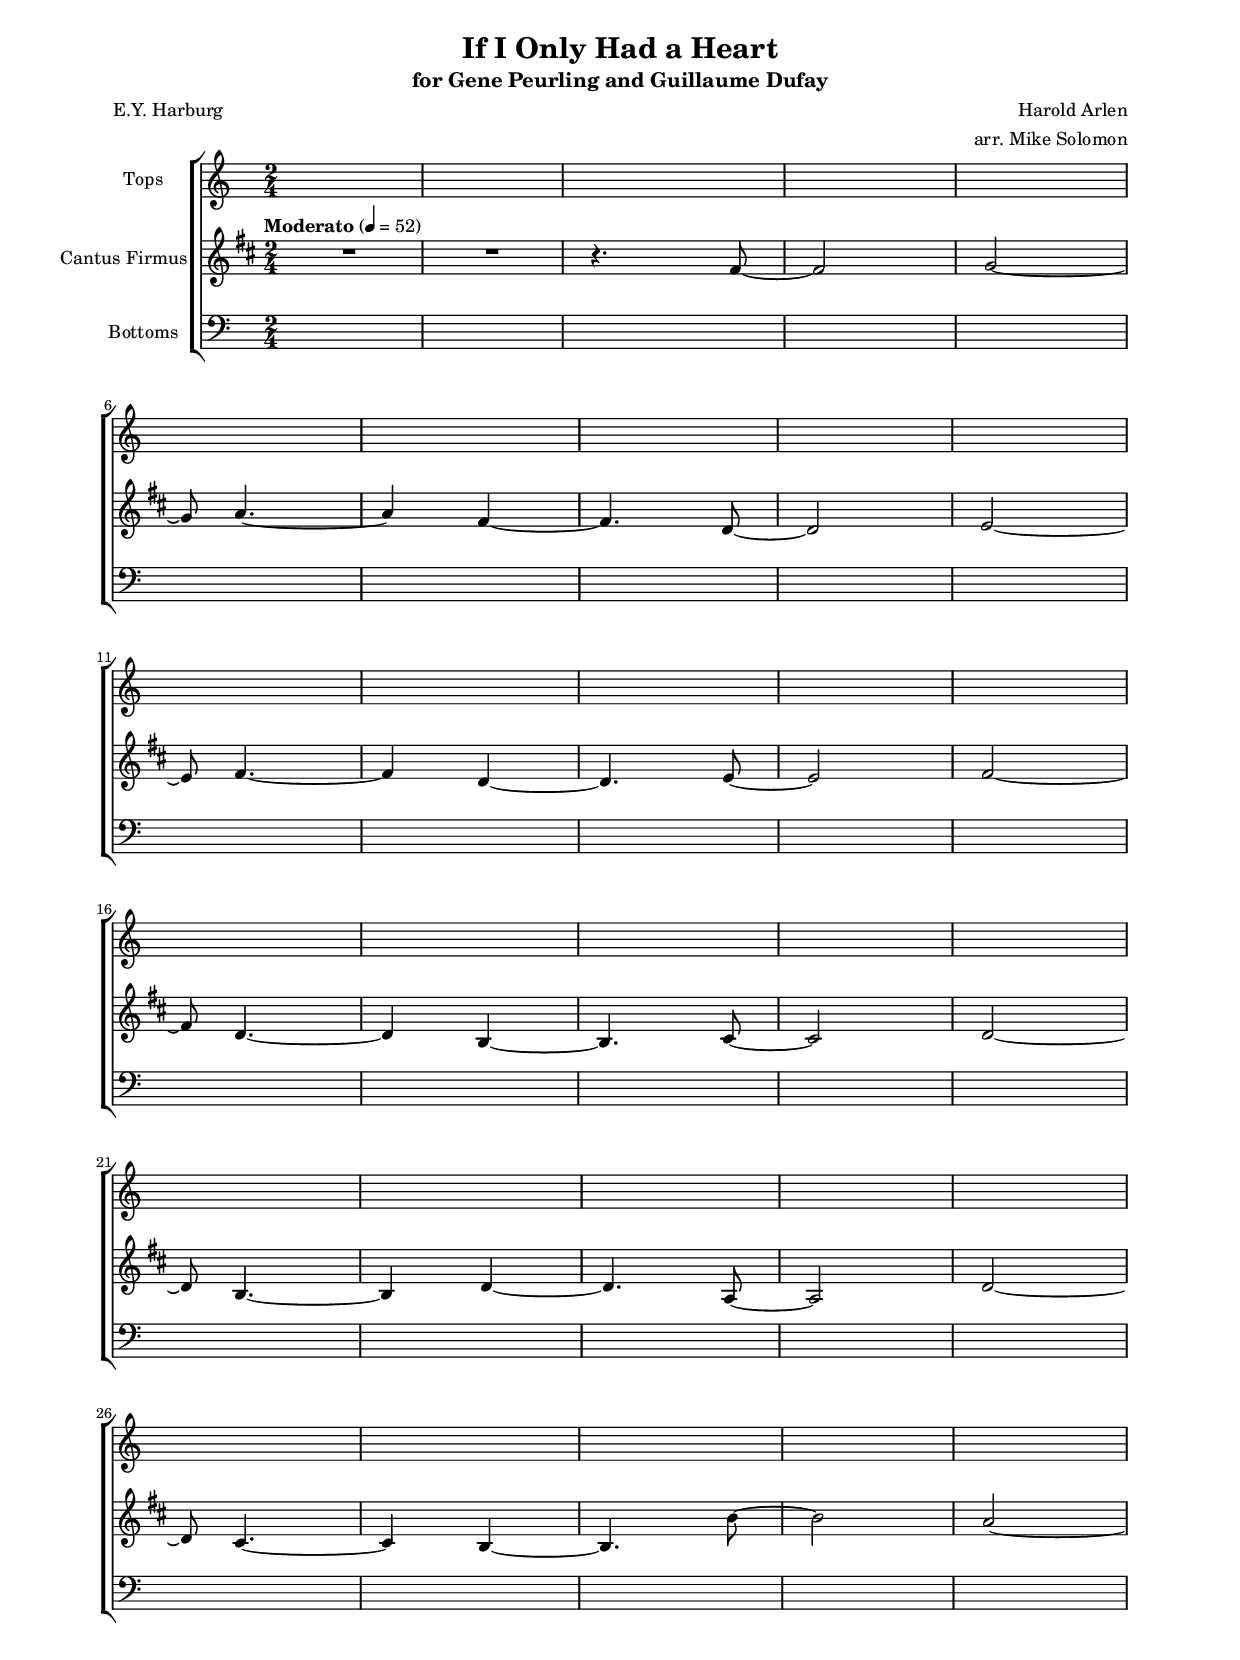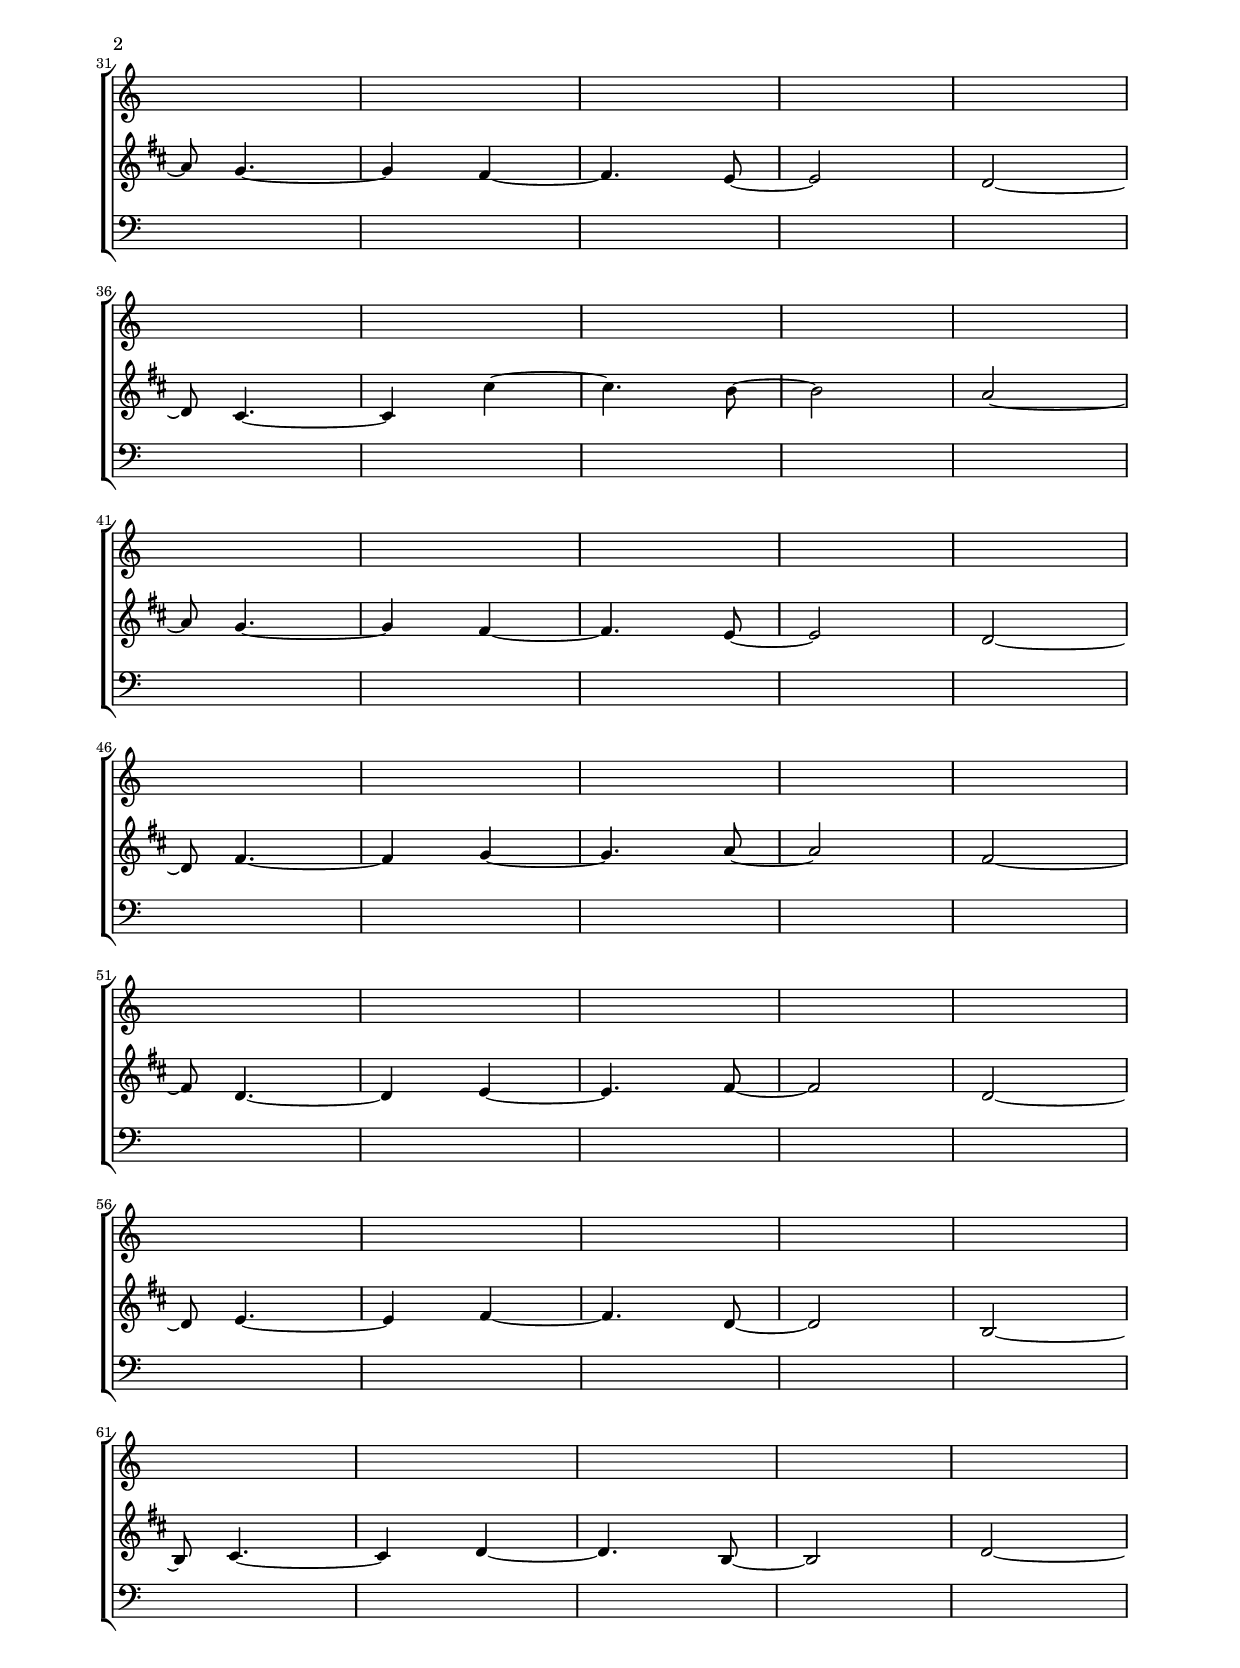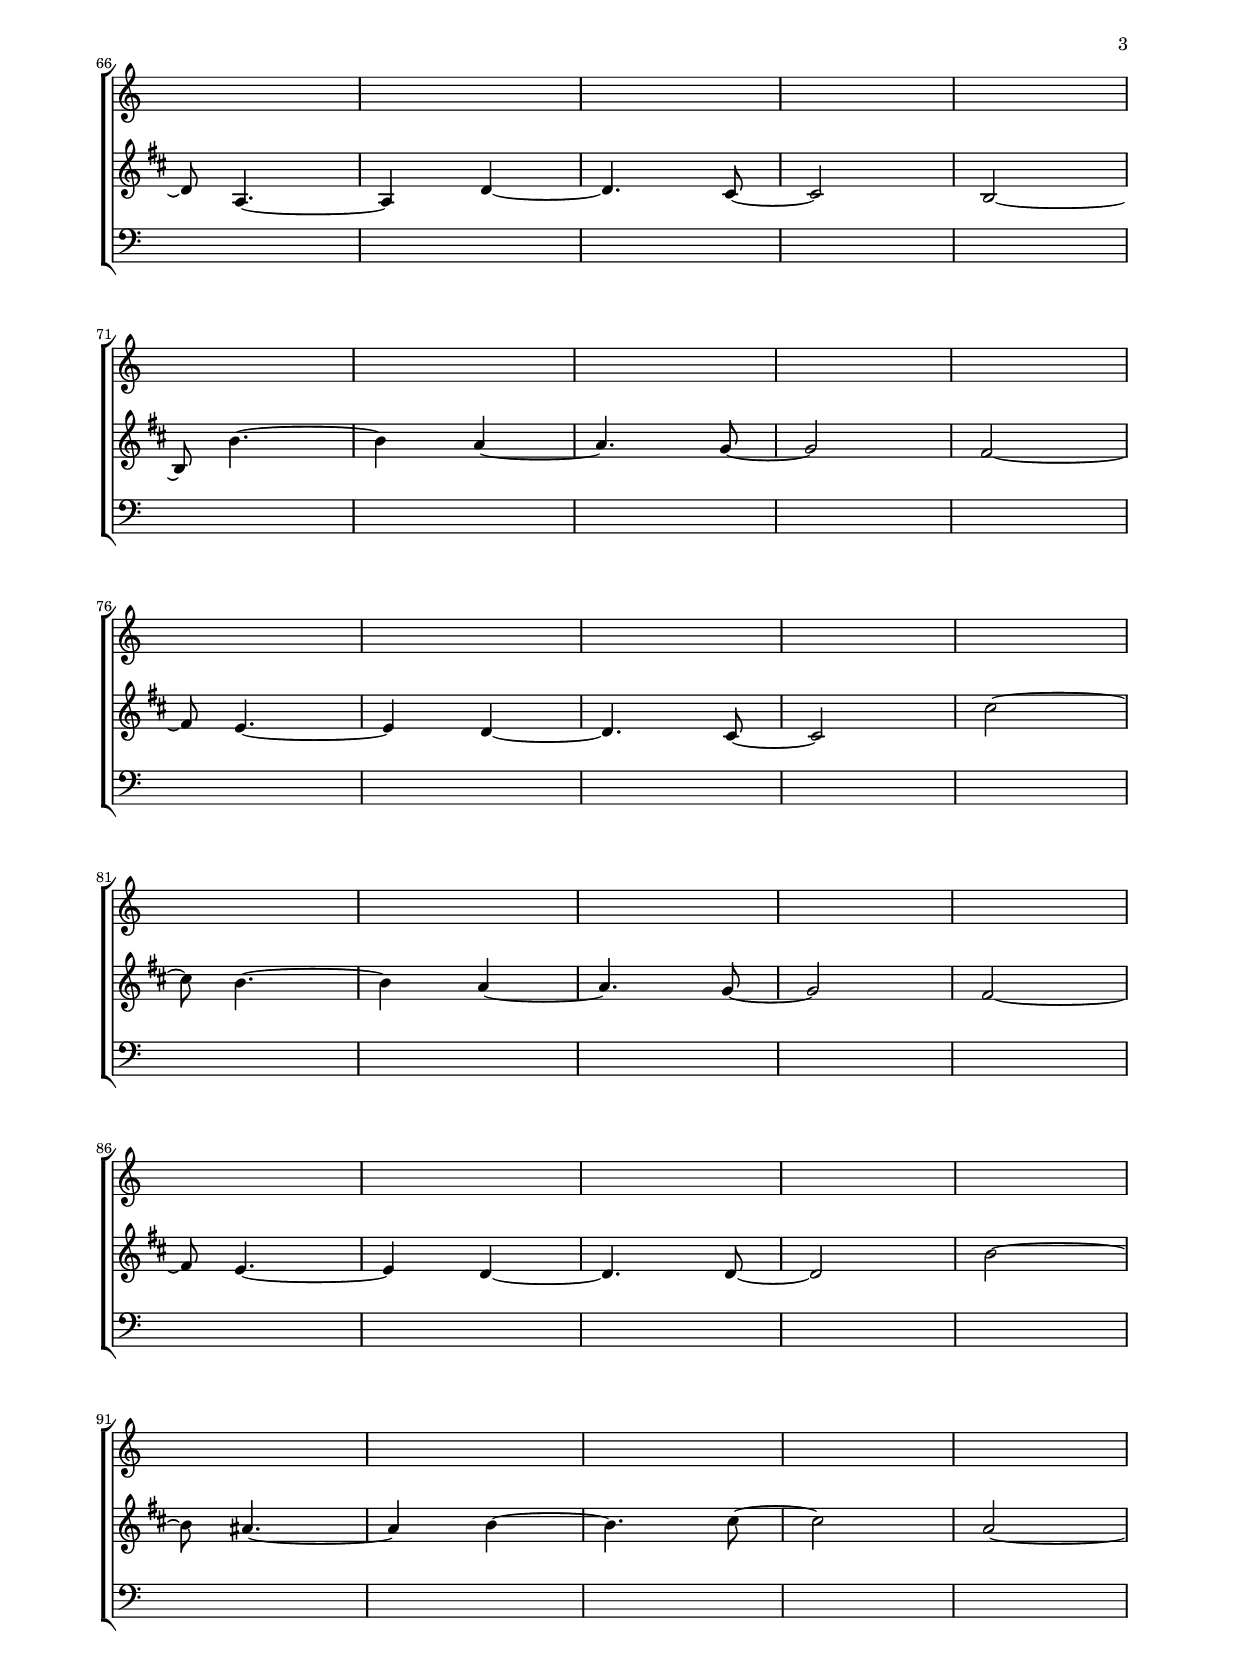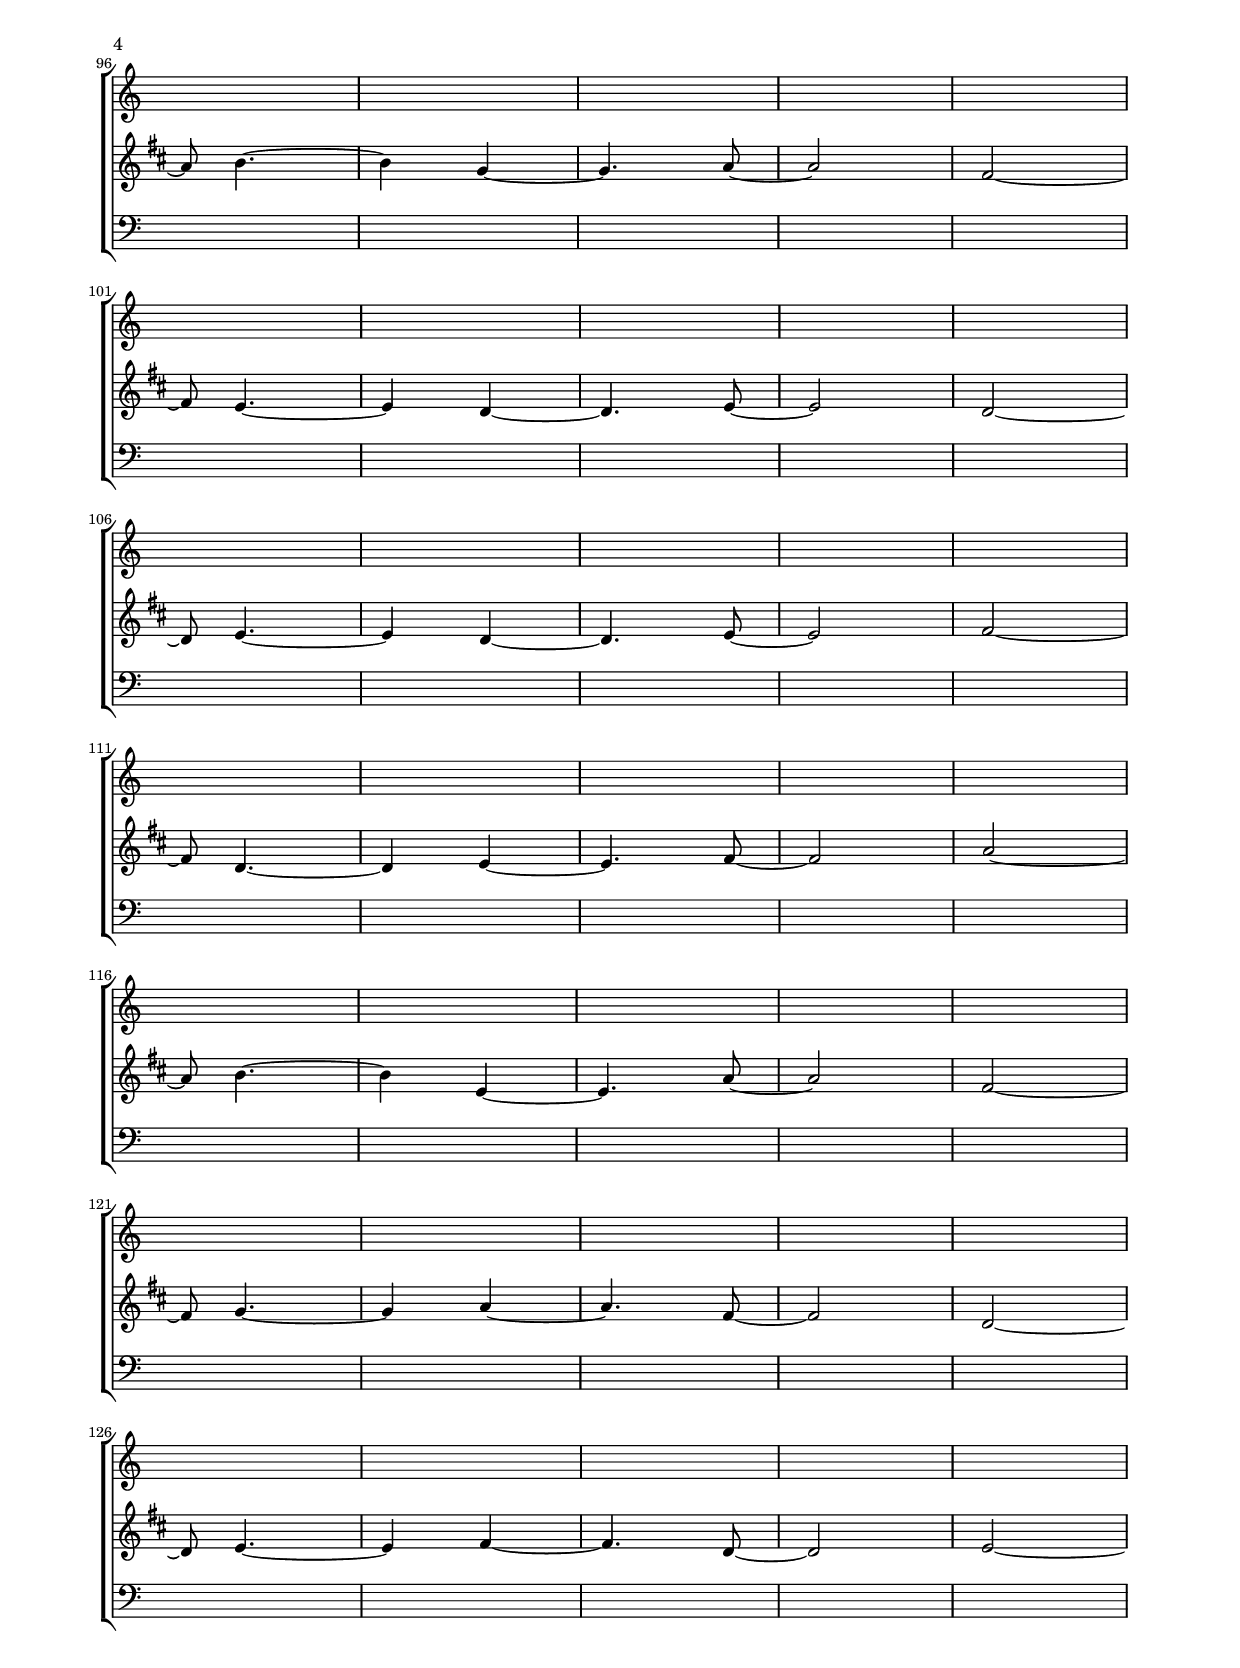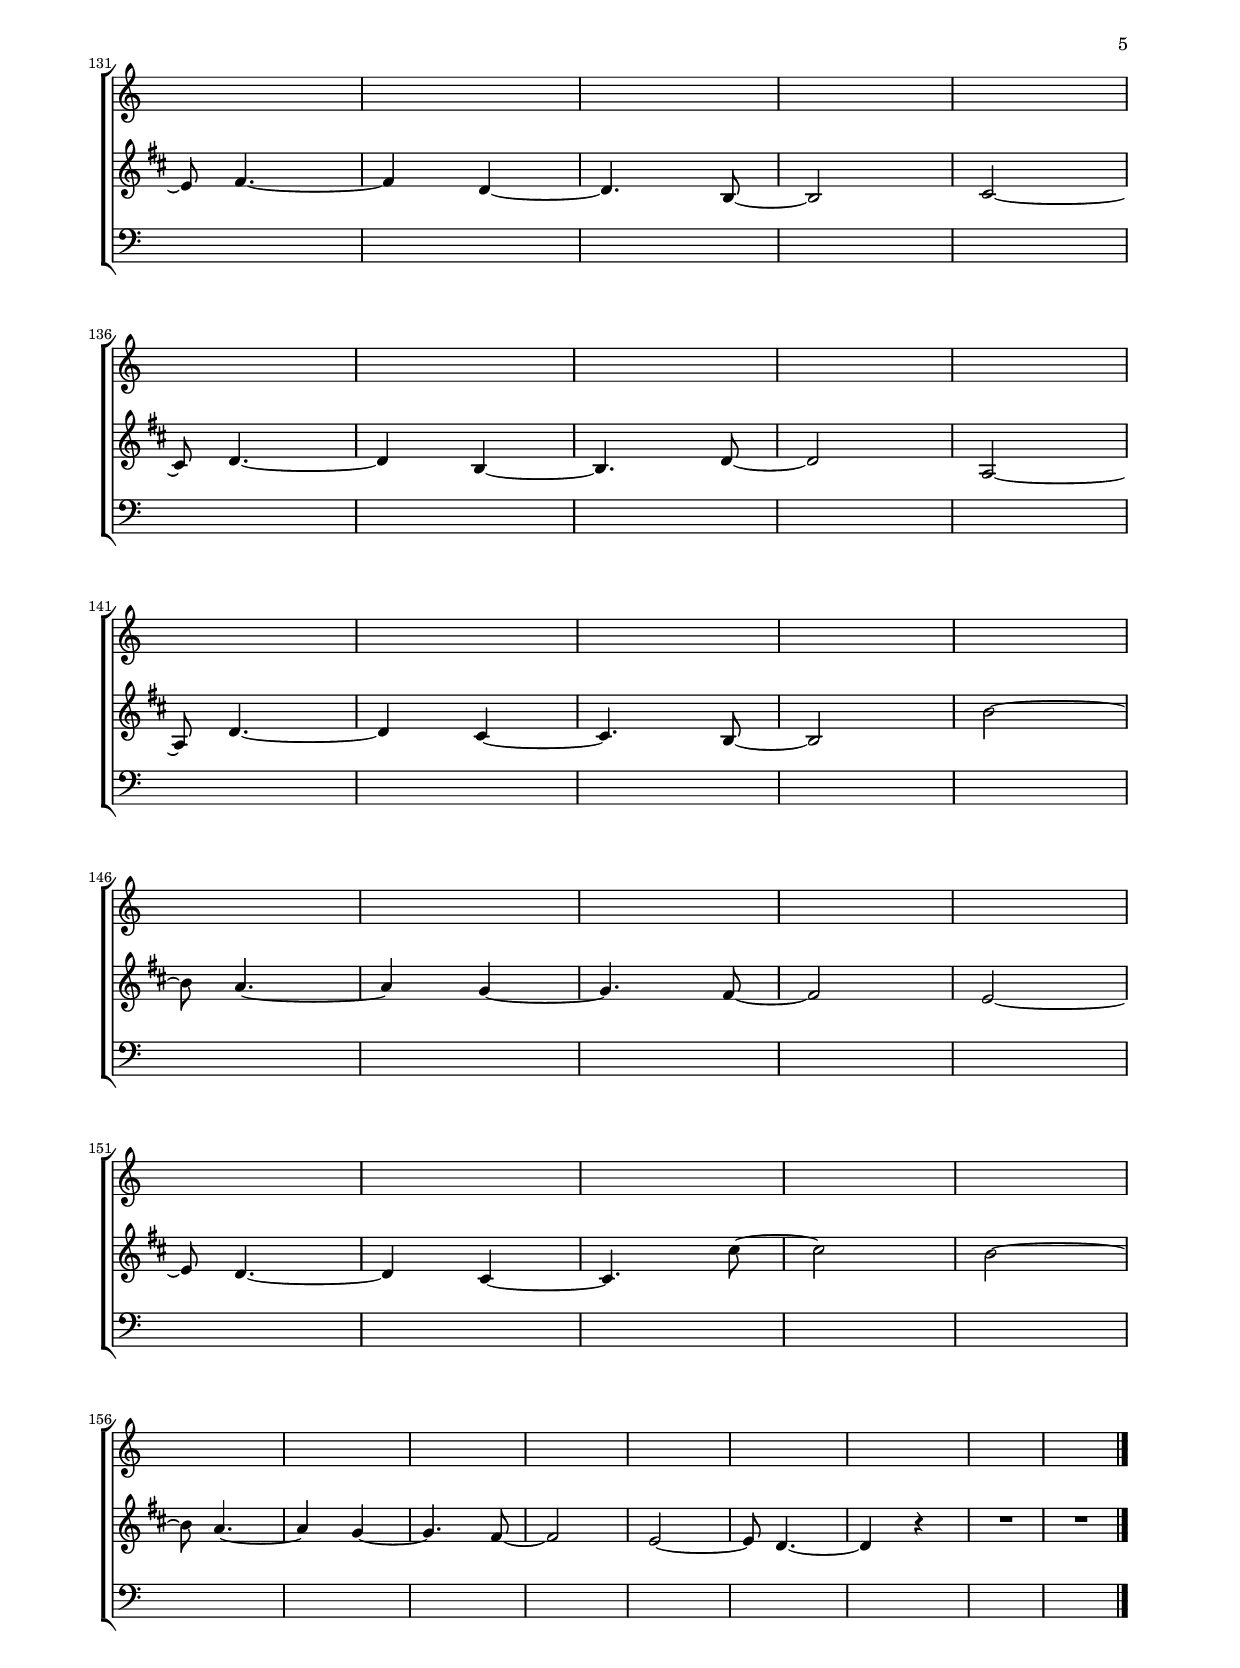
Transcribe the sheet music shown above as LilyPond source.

#(set-global-staff-size 15.87)
%{
When a man's an empty kettle
He should be on his mettle
And yet I'm torn apart
Just because I'm presumin'
That I could be a human
If I only had a heart

I'd be tender, I'd be gentle
And awful sentimental
Regarding love and art
I'd be friends with the sparrows 
And the boy that shoots the arrows
If I only had a heart

Picture me a balcony
Above a voice sings low

(Snow White)
Wherefore art thou, Romeo?

(Tin Man)
I hear a beat, how sweet!

Just to register emotion, jealousy, devotion
And really feel the part
I could stay young and chipper
And I'd lock it with a zipper
If I only had a heart
%}
% 
\version "2.19.0"
\include "defs-devel.ly"
\version "2.19.0"

#(define (noteify-pitch p s)
   (let ((o (ly:pitch-octave p))
         (a (* 4 (ly:pitch-alteration p)))
         ;; alteration, a, in quarter tone steps,
         ;; for historical reasons
         (n (ly:pitch-notename p)))
     (format #t "\nWIZ ~a ~a ~a ~a\n" s o n a)))

#(define (is-tie e)
  (equal? 'TieEvent (ly:music-property e 'name)))

#(define (has-tie l)
  (if (pair? l)
      (if (is-tie (car l))
          #t
          (has-tie (cdr l)))
      #f))

#(define (noteify music string)
   (let ((es (ly:music-property music 'elements))
         (e (ly:music-property music 'element))
         (a (ly:music-property music 'articulations))
         (p (ly:music-property music 'pitch)))
     (if (not (and (pair? a)
                   (has-tie a)))
      (begin
       (if (pair? es)
           (ly:music-set-property!
            music 'elements
            (map (lambda (x) (noteify x string)) es)))
       (if (ly:music? e)
           (ly:music-set-property!
            music 'element
            (noteify e string)))
       (if (ly:pitch? p)
           (begin
             (noteify-pitch p string)))))
     music))

noteifyMusic =
#(define-music-function (parser location s m)
   (string? ly:music?)
   (noteify m s))

%\displayMusic
%\noteifyMusic #"SOPRANO" \new Staff << { \relative c' { { c d ~ d e } \relative c' { c d } d } } { s1 } >>


#(ly:set-option 'point-and-click #f)

#(set-global-staff-size 15.87)

%{
\paper {
  #(define fonts
    (set-global-fonts
    #:music "profondo"
    #:factor (/ staff-height pt 20)
  ))
}
%}
%{
\paper {
  #(define fonts
    (set-global-fonts
    #:music "haydn"
    #:brace "gonville"
    #:factor (/ staff-height pt 20)
  ))
}
%}

railroad =  {
  \once \override BreathingSign.text = \markup \musicglyph #"scripts.caesura.straight"
  \breathe
}
myred = \once \override NoteHead #'color = #red

\paper {
  footnote-separator-markup = \markup { \column { " "\override #`(span-factor . 1/5) { \draw-hline } }}
  footnote-padding = 5\mm
  top-system-spacing = #'((basic-distance . 1) (minimum-distance . 0) (padding . 1) (stretchability . 40))
  bottom-system-spacing = #'((basic-distance . 1) (minimum-distance . 0) (padding . 1) (stretchability . 50))
  ragged-right = ##f
  left-margin = 0.75\in
  right-margin = 0.75\in
  top-margin = 0.5\in
  bottom-margin = 0.6\in
  ragged-last-bottom = ##f
  %max-systems-per-page = #2
}

\header {
  title = "If I Only Had a Heart"
  %subtitle = "for Henry Purcell, J.S. Bach, Michel Legrand, Guillaume Dufay and G.F. Händel"
  subtitle = "for Gene Peurling and Guillaume Dufay"
  %title = "Somewhere Over the Rainbow"
  composer = "Harold Arlen"
  poet = "E.Y. Harburg"
  arranger = "arr. Mike Solomon"
  %arranger = "arr. (anon)"
}

prefatoryMatter = {
  \key b \minor
  \autoBeamOff
  \time 2/4
}

scorePrefatoryMatter = {
  \prefatoryMatter
}

midiPrefatoryMatter = {
  \prefatoryMatter
}

marks = {
  \tempo "Moderato" 4=52
  \repeat unfold 31 { \repeat unfold 5 { s2 } \break } |
}
mezzoFirst = \relative c' {
  R2 |
  R2 |
  r4.
  fis1*5/8 g a fis d e fis d e fis d b cis d b d a
  d cis b b' a g fis e d cis cis' b a g fis e
  d
  
  fis1*5/8 g a fis d e fis d e fis d b cis d b d a
  d cis b b' a g fis e d cis cis' b a g fis e
  d

  d %%%%%%%%%%%%%%%%%%%%

 
  b' ais b cis a b g a fis
  e d e d e d e fis d
  e fis a b
  %%%%%%%%%%%%%%%%%%%fis e d a'
  e, a
  
  fis1*5/8 g a fis d e fis d e fis d b cis d b d a
  d cis b b' a g fis e d cis cis' b a g fis e
  d
  r4 |
  %%%%%%%%%%%%%%%%%
  R2*2 |
  \bar "|."
}

mezzoWordsFirst = \lyricmode {
}

funTimesWithSkips = {
  %\repeat unfold 1 { \repeat unfold 8 { s2 \noBreak } s2 \break }
  %\repeat unfold 15 { \repeat unfold 9 { s2 \noBreak } s2 \break }
}

\score {
  \new ChoirStaff <<
    \new Staff \with { instrumentName = #"Tops" %shortInstrumentName = #"E."

} << { #(skip-of-length mezzoFirst) }
    >>
    \new Staff \with { instrumentName = #"Cantus Firmus" %shortInstrumentName = #"E."

} <<
      \new Voice = "mezzo" \with{\remove "Note_heads_engraver" \consists "Completion_heads_engraver"} { \numericTimeSignature
	\scorePrefatoryMatter
        << { \marks } { \mezzoFirst } >>
      }
      \new Lyrics \lyricsto "mezzo" {
        \mezzoWordsFirst
      }
    >>
    \new Staff \with { instrumentName = #"Bottoms" %shortInstrumentName = #"E."

} << { \clef bass #(skip-of-length mezzoFirst) }
    >>
  >>
  \layout {
    \context {
      \Voice
      \override TextScript #'layer = #6
      \override NoteHead #'layer = #7
      \override Glissando #'breakable = ##t
      \override TupletNumber #'breakable = ##t
      \override TupletBracket #'breakable = ##t
      \remove "Forbid_line_break_engraver"
    }
    \context {
      \Staff
      \consists "Metronome_mark_engraver"
      \override TimeSignature #'style = #'numbered
      \override StaffSymbol #'layer = #4
      \override TimeSignature #'layer = #3
      \override TimeSignature #'whiteout = ##t
    }
    \context {
      \Lyrics
      \override LyricText #'whiteout = ##t
      \override LyricText #'layer = #6
    }
    \context {
      \Score
      \remove "Metronome_mark_engraver"
      \override NonMusicalPaperColumn #'allow-loose-spacing = ##f
    }
  }
}
%%% MIDI

\score {
  \new ChoirStaff <<
    \new Staff \with { instrumentName = \dortyName %shortInstrumentName = #"E."
} <<
      \new Voice = "mezzo" { \numericTimeSignature
	\midiPrefatoryMatter
        << { \marks } { \mezzoFirst } >>
      }
      \new Lyrics \lyricsto "mezzo" {
        \mezzoWordsFirst
      }
    >>
  >>
  \midi {}
}
